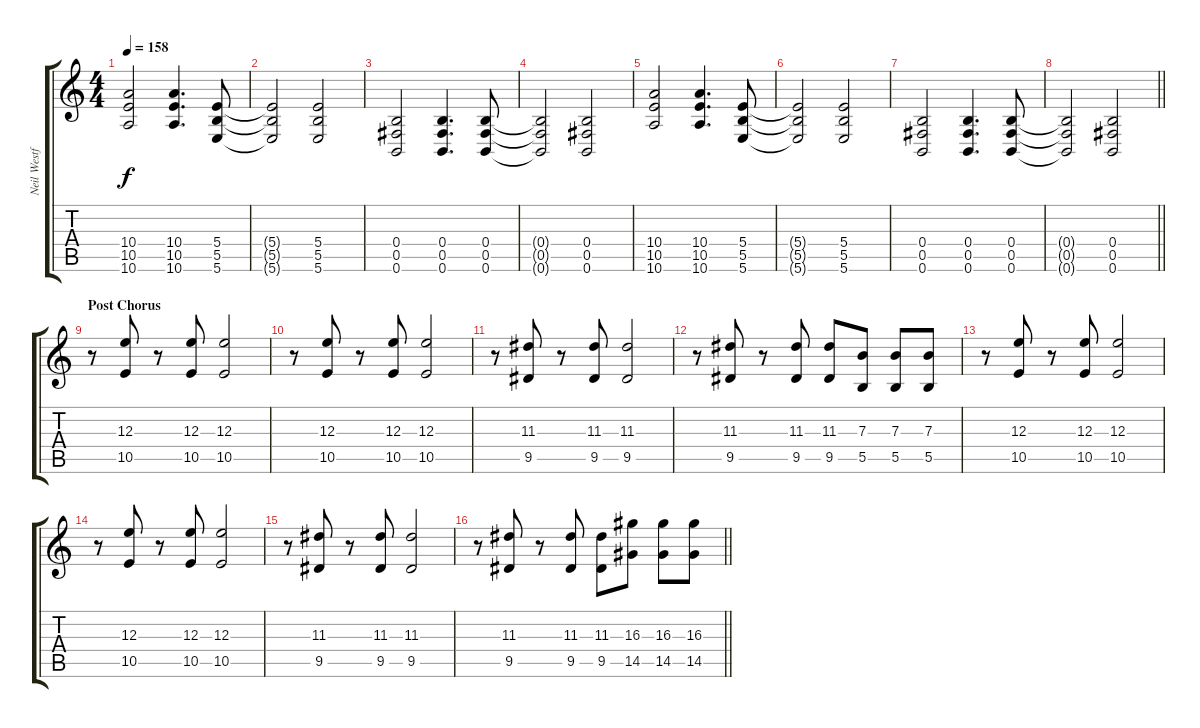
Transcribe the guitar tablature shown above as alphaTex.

\track ("Neil Westfall" "Neil Westf") {instrument distortionguitar}
\staff {score tabs}
\tuning (Db4 Ab3 E3 B2 Gb2 B1) {hide}
\ts (4 4)
\tempo 158
\clef g2
\ks c
(10.4 10.5 10.6).2{dy f} (10.4 10.5 10.6).4{d} (5.4 5.5 5.6).8 |
(5.4{t} 5.5{t} 5.6{t}).2 (5.4 5.5 5.6).2 |
(0.4 0.5 0.6).2 (0.4 0.5 0.6).4{d} (0.4 0.5 0.6).8 |
(0.4{t} 0.5{t} 0.6{t}).2 (0.4 0.5 0.6).2 |
(10.4 10.5 10.6).2 (10.4 10.5 10.6).4{d} (5.4 5.5 5.6).8 |
(5.4{t} 5.5{t} 5.6{t}).2 (5.4 5.5 5.6).2 |
(0.4 0.5 0.6).2 (0.4 0.5 0.6).4{d} (0.4 0.5 0.6).8 |
\barLineRight lightlight
(0.4{t} 0.5{t} 0.6{t}).2 (0.4 0.5 0.6).2 |
\section ("" "Post Chorus")
r.8{volume 9} (12.3 10.5).8 r.8 (12.3 10.5).8 (12.3 10.5).2 |
r.8 (12.3 10.5).8 r.8 (12.3 10.5).8 (12.3 10.5).2 |
r.8 (11.3 9.5).8 r.8 (11.3 9.5).8 (11.3 9.5).2 |
r.8 (11.3 9.5).8 r.8 (11.3 9.5).8 (11.3 9.5).8 (7.3 5.5).8 (7.3 5.5).8 (7.3 5.5).8 |
r.8 (12.3 10.5).8 r.8 (12.3 10.5).8 (12.3 10.5).2 |
r.8 (12.3 10.5).8 r.8 (12.3 10.5).8 (12.3 10.5).2 |
r.8 (11.3 9.5).8 r.8 (11.3 9.5).8 (11.3 9.5).2 |
\barLineRight lightlight
r.8 (11.3 9.5).8 r.8 (11.3 9.5).8 (11.3 9.5).8 (16.3 14.5).8 (16.3 14.5).8 (16.3 14.5).8
